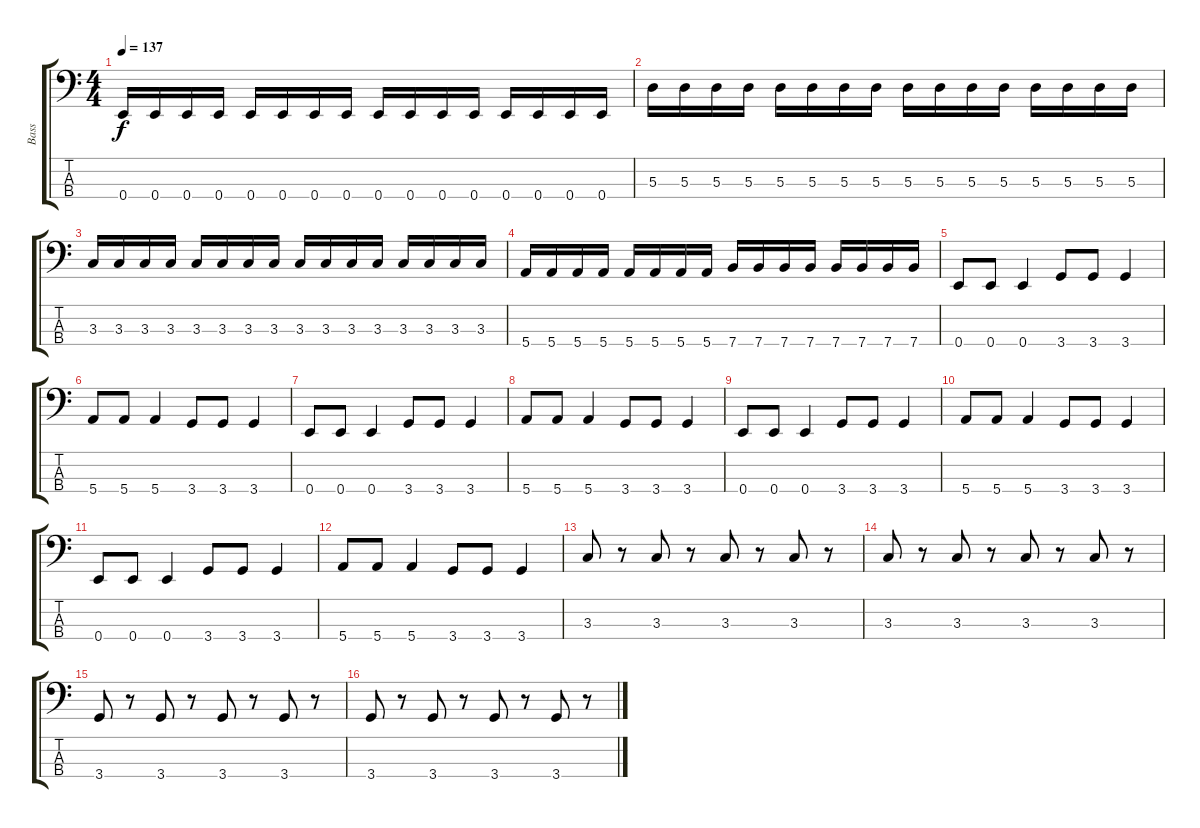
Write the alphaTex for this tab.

\track ("Bass" "Bass") {instrument electricbassfinger}
\staff {score tabs}
\tuning (G2 D2 A1 E1) {hide}
\ts (4 4)
\tempo 137
\clef f4
\ks c
0.4.16{dy f} 0.4.16 0.4.16 0.4.16 0.4.16 0.4.16 0.4.16 0.4.16 0.4.16 0.4.16 0.4.16 0.4.16 0.4.16 0.4.16 0.4.16 0.4.16 |
5.3.16 5.3.16 5.3.16 5.3.16 5.3.16 5.3.16 5.3.16 5.3.16 5.3.16 5.3.16 5.3.16 5.3.16 5.3.16 5.3.16 5.3.16 5.3.16 |
3.3.16 3.3.16 3.3.16 3.3.16 3.3.16 3.3.16 3.3.16 3.3.16 3.3.16 3.3.16 3.3.16 3.3.16 3.3.16 3.3.16 3.3.16 3.3.16 |
5.4.16 5.4.16 5.4.16 5.4.16 5.4.16 5.4.16 5.4.16 5.4.16 7.4.16 7.4.16 7.4.16 7.4.16 7.4.16 7.4.16 7.4.16 7.4.16 |
0.4.8 0.4.8 0.4.4 3.4.8 3.4.8 3.4.4 |
5.4.8 5.4.8 5.4.4 3.4.8 3.4.8 3.4.4 |
0.4.8 0.4.8 0.4.4 3.4.8 3.4.8 3.4.4 |
5.4.8 5.4.8 5.4.4 3.4.8 3.4.8 3.4.4 |
0.4.8 0.4.8 0.4.4 3.4.8 3.4.8 3.4.4 |
5.4.8 5.4.8 5.4.4 3.4.8 3.4.8 3.4.4 |
0.4.8 0.4.8 0.4.4 3.4.8 3.4.8 3.4.4 |
5.4.8 5.4.8 5.4.4 3.4.8 3.4.8 3.4.4 |
3.3.8 r.8 3.3.8 r.8 3.3.8 r.8 3.3.8 r.8 |
3.3.8 r.8 3.3.8 r.8 3.3.8 r.8 3.3.8 r.8 |
3.4.8 r.8 3.4.8 r.8 3.4.8 r.8 3.4.8 r.8 |
3.4.8 r.8 3.4.8 r.8 3.4.8 r.8 3.4.8 r.8
